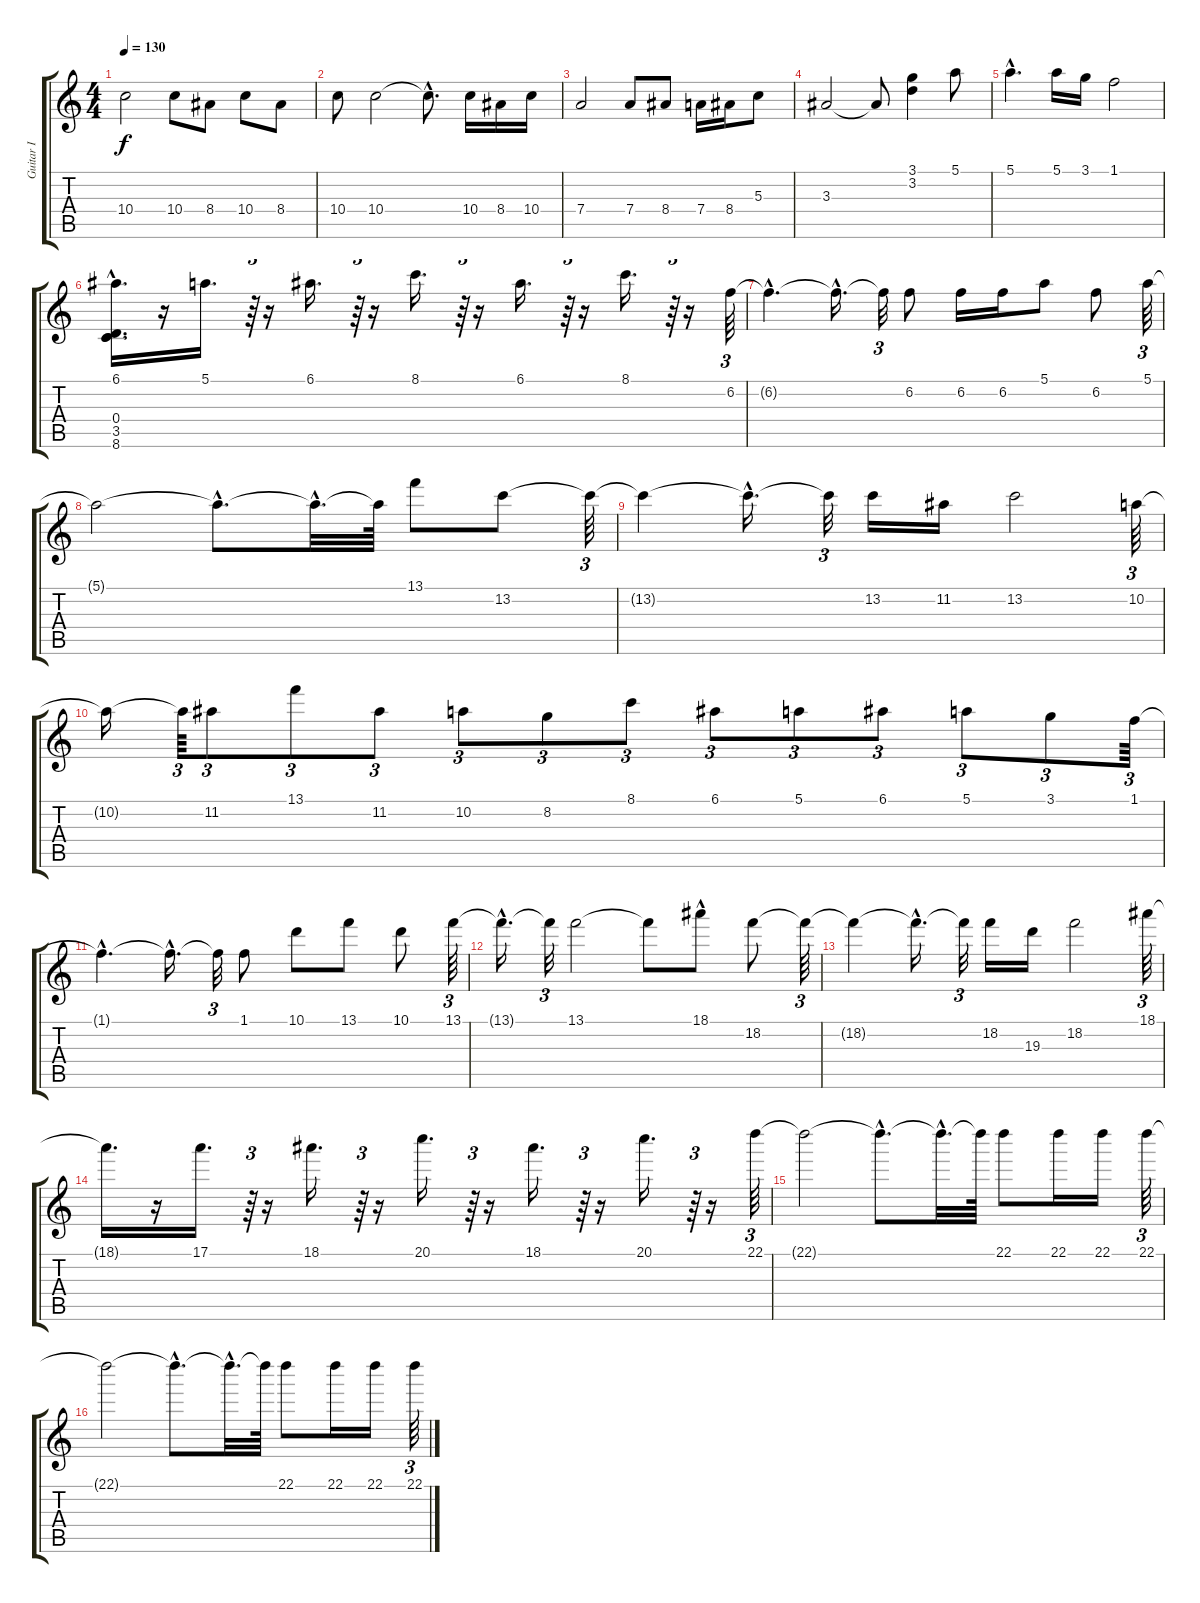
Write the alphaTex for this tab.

\track ("Guitar I" "Guitar I") {instrument distortionguitar}
\staff {score tabs}
\tuning (E4 B3 G3 D3 A2 E2) {hide}
\ts (4 4)
\tempo 130
\clef g2
\ks c
10.4.2{dy f} 10.4.8 8.4.8 10.4.8 8.4.8 |
10.4.8 10.4.2 10.4{hac t}.8{d} 10.4.16 8.4.16 10.4.16 |
7.4.2 7.4.8 8.4.8 7.4.16 8.4.16 5.3.8 |
3.3.2 3.3{t}.8 (3.1 3.2).4 5.1.8 |
5.1{hac}.4{d} 5.1.16 3.1.16 1.1.2 |
(6.1{hac} 0.4 3.5 8.6).16{d} r.16 5.1.16{d} r.64{tu (3 2)} r.16 6.1.16{d} r.64{tu (3 2)} r.16 8.1.16{d} r.64{tu (3 2)} r.16 6.1.16{d} r.64{tu (3 2)} r.16 8.1.16{d} r.64{tu (3 2)} r.16 6.2.64{tu (3 2)} |
6.2{hac t}.4{d} 6.2{hac t}.16{d} 6.2{t}.32{tu (3 2)} 6.2.8 6.2.16 6.2.16 5.1.8 6.2.8 5.1.64{tu (3 2)} |
5.1{t}.2 5.1{hac t}.8{d} 5.1{hac t}.32{d} 5.1{t}.64 13.1.8 13.2.8 13.2{t}.64{tu (3 2)} |
13.2{t}.4 13.2{hac t}.16{d} 13.2{t}.32{tu (3 2)} 13.2.16 11.2.16 13.2.2 10.2.64{tu (3 2)} |
10.2{t}.16 10.2{t}.64{tu (3 2)} 11.2.8{tu (3 2)} 13.1.8{tu (3 2)} 11.2.8{tu (3 2)} 10.2.8{tu (3 2)} 8.2.8{tu (3 2)} 8.1.8{tu (3 2)} 6.1.8{tu (3 2)} 5.1.8{tu (3 2)} 6.1.8{tu (3 2)} 5.1.8{tu (3 2)} 3.1.8{tu (3 2)} 1.1.64{tu (3 2)} |
1.1{hac t}.4{d} 1.1{hac t}.16{d} 1.1{t}.32{tu (3 2)} 1.1.8 10.1.8 13.1.8 10.1.8 13.1.64{tu (3 2)} |
13.1{hac t}.16{d} 13.1{t}.32{tu (3 2)} 13.1.2 13.1{t}.8 18.1{hac}.8 18.2.8 18.2{t}.64{tu (3 2)} |
18.2{t}.4 18.2{hac t}.16{d} 18.2{t}.32{tu (3 2)} 18.2.16 19.3.16 18.2.2 18.1.64{tu (3 2)} |
18.1{t}.16{d} r.16 17.1.16{d} r.64{tu (3 2)} r.16 18.1.16{d} r.64{tu (3 2)} r.16 20.1.16{d} r.64{tu (3 2)} r.16 18.1.16{d} r.64{tu (3 2)} r.16 20.1.16{d} r.64{tu (3 2)} r.16 22.1.64{tu (3 2)} |
22.1{t}.2 22.1{hac t}.8{d} 22.1{hac t}.32{d} 22.1{t}.64 22.1.8 22.1.16 22.1.16 22.1.64{tu (3 2)} |
22.1{t}.2 22.1{hac t}.8{d} 22.1{hac t}.32{d} 22.1{t}.64 22.1.8 22.1.16 22.1.16 22.1.64{tu (3 2)}
